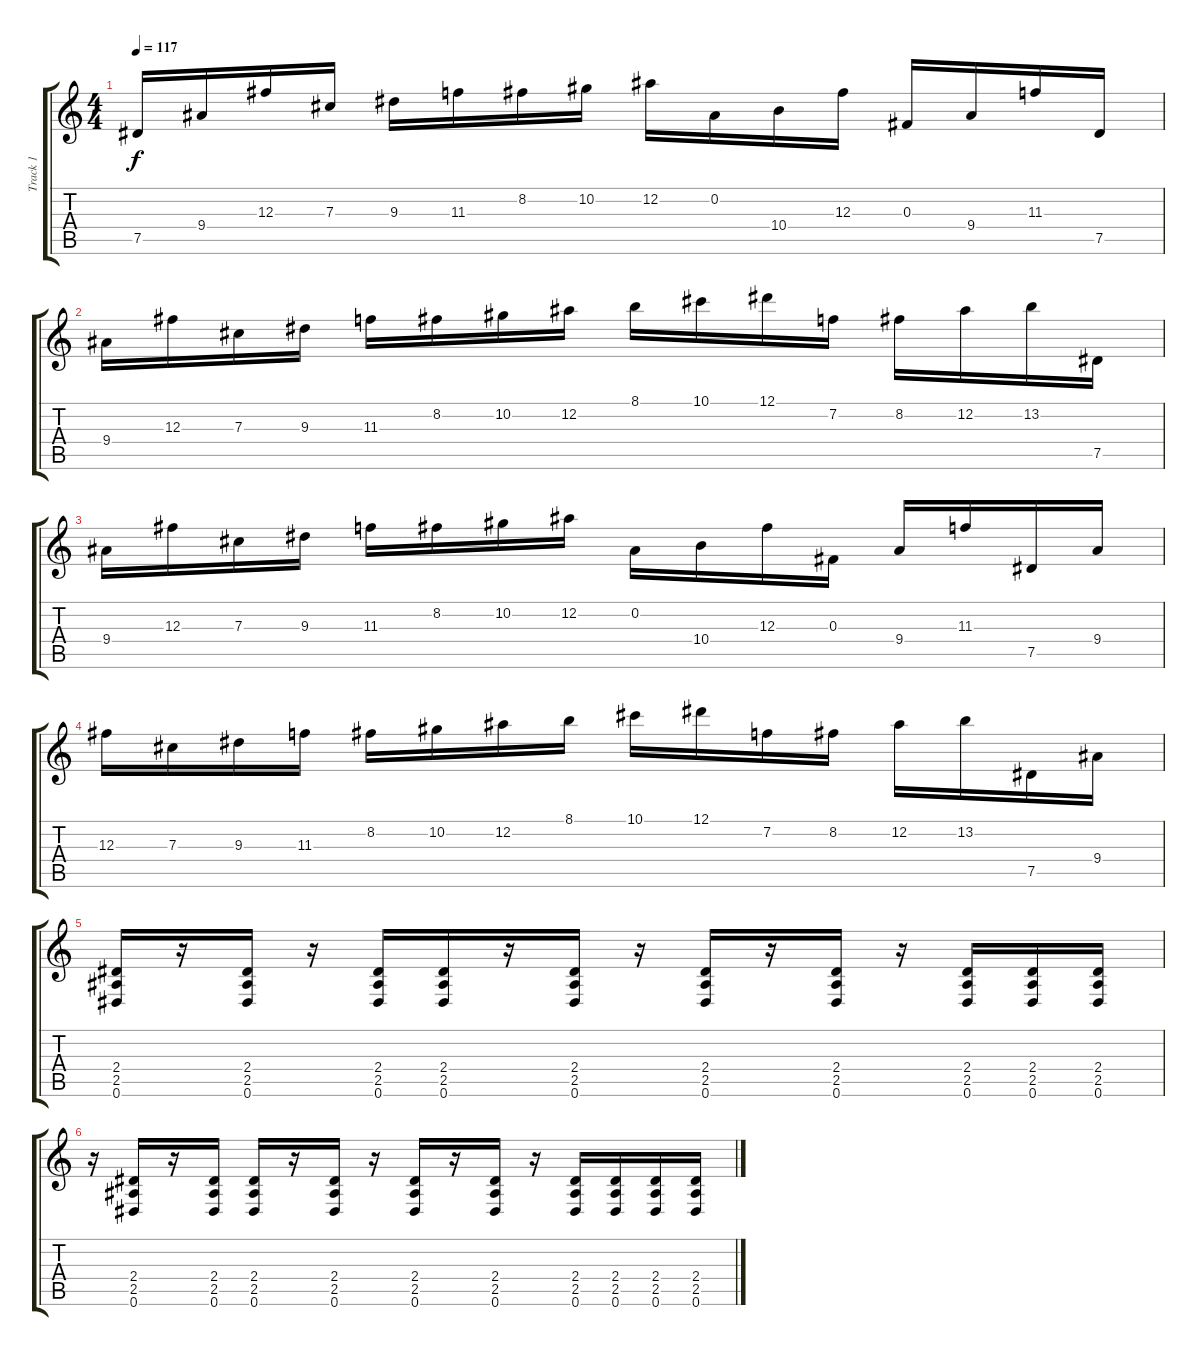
\track ("Track 1" "Track 1") {instrument overdrivenguitar}
\staff {score tabs}
\tuning (Eb4 Bb3 Gb3 Db3 Ab2 Eb2) {hide}
\ts (4 4)
\tempo 117
\clef g2
\ks c
7.5.16{dy f} 9.4.16 12.3.16 7.3.16 9.3.16 11.3.16 8.2.16 10.2.16 12.2.16 0.2.16 10.4.16 12.3.16 0.3.16 9.4.16 11.3.16 7.5.16 |
9.4.16 12.3.16 7.3.16 9.3.16 11.3.16 8.2.16 10.2.16 12.2.16 8.1.16 10.1.16 12.1.16 7.2.16 8.2.16 12.2.16 13.2.16 7.5.16 |
9.4.16 12.3.16 7.3.16 9.3.16 11.3.16 8.2.16 10.2.16 12.2.16 0.2.16 10.4.16 12.3.16 0.3.16 9.4.16 11.3.16 7.5.16 9.4.16 |
12.3.16 7.3.16 9.3.16 11.3.16 8.2.16 10.2.16 12.2.16 8.1.16 10.1.16 12.1.16 7.2.16 8.2.16 12.2.16 13.2.16 7.5.16 9.4.16 |
(2.4 2.5 0.6).16 r.16 (2.4 2.5 0.6).16 r.16 (2.4 2.5 0.6).16 (2.4 2.5 0.6).16 r.16 (2.4 2.5 0.6).16 r.16 (2.4 2.5 0.6).16 r.16 (2.4 2.5 0.6).16 r.16 (2.4 2.5 0.6).16 (2.4 2.5 0.6).16 (2.4 2.5 0.6).16 |
r.16 (2.4 2.5 0.6).16 r.16 (2.4 2.5 0.6).16 (2.4 2.5 0.6).16 r.16 (2.4 2.5 0.6).16 r.16 (2.4 2.5 0.6).16 r.16 (2.4 2.5 0.6).16 r.16 (2.4 2.5 0.6).16 (2.4 2.5 0.6).16 (2.4 2.5 0.6).16 (2.4 2.5 0.6).16
